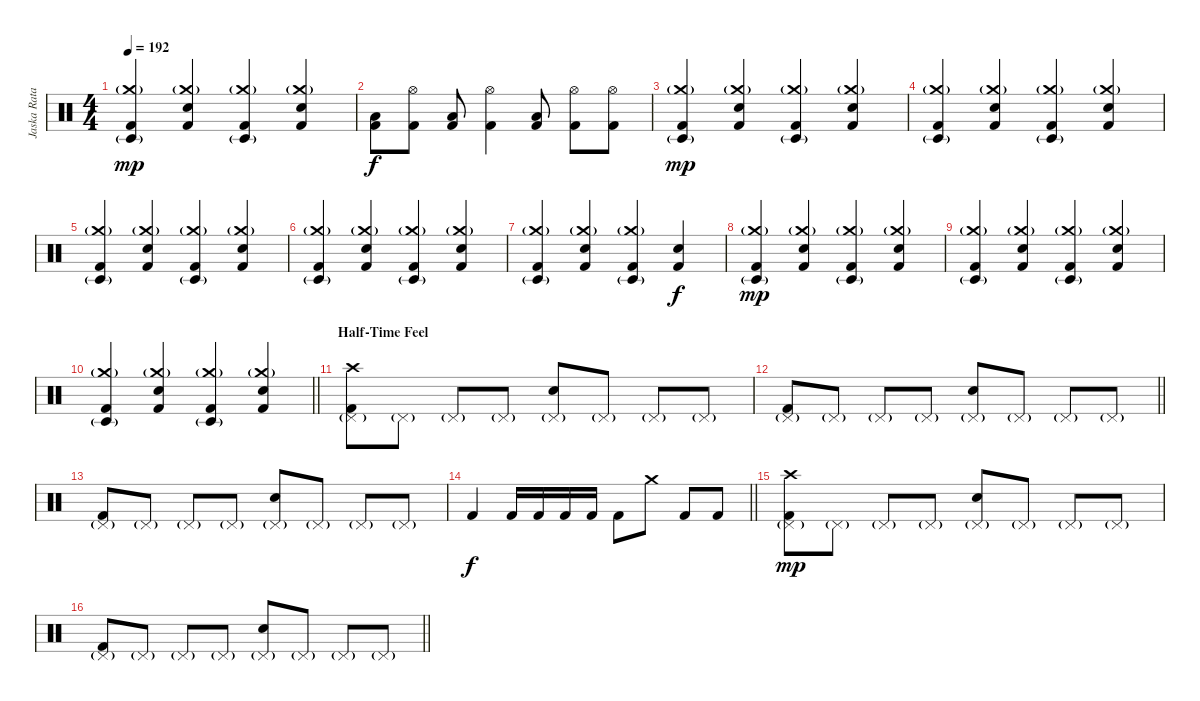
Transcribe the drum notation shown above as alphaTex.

\track ("Jaska Ratakinan" "Jaska Rata") {instrument percussion}
\staff {score}
\articulation defaults
\ts (4 4)
\tempo 192
\clef neutral
\ks c
("Kick (hit) 2" "Crash medium (hit)"{g} "Timbale low (hit)"{g}).4{dy mp} ("Kick (hit) 2" "Crash medium (hit)"{g} "Snare (hit) 2").4 ("Kick (hit) 2" "Crash medium (hit)"{g} "Timbale low (hit)"{g}).4 ("Kick (hit) 2" "Crash medium (hit)"{g} "Snare (hit) 2").4 |
("Kick (hit) 2" "Low Tom (hit)").8{dy f} ("Kick (hit) 2" "Hi-Hat (open)").8 ("Kick (hit) 2" "Low Tom (hit)").8 ("Kick (hit) 2" "Hi-Hat (open)").4 ("Kick (hit) 2" "Low Tom (hit)").8 ("Kick (hit) 2" "Hi-Hat (open)").8 ("Kick (hit) 2" "Hi-Hat (open)").8 |
("Kick (hit) 2" "Crash medium (hit)"{g} "Timbale low (hit)"{g}).4{dy mp} ("Kick (hit) 2" "Crash medium (hit)"{g} "Snare (hit) 2").4 ("Kick (hit) 2" "Crash medium (hit)"{g} "Timbale low (hit)"{g}).4 ("Kick (hit) 2" "Crash medium (hit)"{g} "Snare (hit) 2").4 |
("Kick (hit) 2" "Crash medium (hit)"{g} "Timbale low (hit)"{g}).4 ("Kick (hit) 2" "Crash medium (hit)"{g} "Snare (hit) 2").4 ("Kick (hit) 2" "Crash medium (hit)"{g} "Timbale low (hit)"{g}).4 ("Kick (hit) 2" "Crash medium (hit)"{g} "Snare (hit) 2").4 |
("Kick (hit) 2" "Crash medium (hit)"{g} "Timbale low (hit)"{g}).4 ("Kick (hit) 2" "Crash medium (hit)"{g} "Snare (hit) 2").4 ("Kick (hit) 2" "Crash medium (hit)"{g} "Timbale low (hit)"{g}).4 ("Kick (hit) 2" "Crash medium (hit)"{g} "Snare (hit) 2").4 |
("Kick (hit) 2" "Crash medium (hit)"{g} "Timbale low (hit)"{g}).4 ("Kick (hit) 2" "Crash medium (hit)"{g} "Snare (hit) 2").4 ("Kick (hit) 2" "Crash medium (hit)"{g} "Timbale low (hit)"{g}).4 ("Kick (hit) 2" "Crash medium (hit)"{g} "Snare (hit) 2").4 |
("Kick (hit) 2" "Crash medium (hit)"{g} "Timbale low (hit)"{g}).4 ("Kick (hit) 2" "Crash medium (hit)"{g} "Snare (hit) 2").4 ("Kick (hit) 2" "Crash medium (hit)"{g} "Timbale low (hit)"{g}).4 ("Kick (hit) 2" "Snare (hit) 2").4{dy f} |
("Kick (hit) 2" "Crash medium (hit)"{g} "Timbale low (hit)"{g}).4{dy mp} ("Kick (hit) 2" "Crash medium (hit)"{g} "Snare (hit) 2").4 ("Kick (hit) 2" "Crash medium (hit)"{g} "Timbale low (hit)"{g}).4 ("Kick (hit) 2" "Crash medium (hit)"{g} "Snare (hit) 2").4 |
("Kick (hit) 2" "Crash medium (hit)"{g} "Timbale low (hit)"{g}).4 ("Kick (hit) 2" "Crash medium (hit)"{g} "Snare (hit) 2").4 ("Kick (hit) 2" "Crash medium (hit)"{g} "Timbale low (hit)"{g}).4 ("Kick (hit) 2" "Crash medium (hit)"{g} "Snare (hit) 2").4 |
\barLineRight lightlight
("Kick (hit) 2" "Crash medium (hit)"{g} "Timbale low (hit)"{g}).4 ("Kick (hit) 2" "Crash medium (hit)"{g} "Snare (hit) 2").4 ("Kick (hit) 2" "Crash medium (hit)"{g} "Timbale low (hit)"{g}).4 ("Kick (hit) 2" "Crash medium (hit)"{g} "Snare (hit) 2").4 |
\section ("" "Half-Time Feel")
("Kick (hit) 2" "Pedal Hi-Hat (hit)"{g} "Crash high (hit)").8 "Pedal Hi-Hat (hit)"{g}.8 "Pedal Hi-Hat (hit)"{g}.8 "Pedal Hi-Hat (hit)"{g}.8 ("Pedal Hi-Hat (hit)"{g} "Electric Snare (hit)").8 "Pedal Hi-Hat (hit)"{g}.8 "Pedal Hi-Hat (hit)"{g}.8 "Pedal Hi-Hat (hit)"{g}.8 |
\barLineRight lightlight
("Kick (hit) 2" "Pedal Hi-Hat (hit)"{g}).8 "Pedal Hi-Hat (hit)"{g}.8 "Pedal Hi-Hat (hit)"{g}.8 "Pedal Hi-Hat (hit)"{g}.8 ("Pedal Hi-Hat (hit)"{g} "Electric Snare (hit)").8 "Pedal Hi-Hat (hit)"{g}.8 "Pedal Hi-Hat (hit)"{g}.8 "Pedal Hi-Hat (hit)"{g}.8 |
("Kick (hit) 2" "Pedal Hi-Hat (hit)"{g}).8 "Pedal Hi-Hat (hit)"{g}.8 "Pedal Hi-Hat (hit)"{g}.8 "Pedal Hi-Hat (hit)"{g}.8 ("Pedal Hi-Hat (hit)"{g} "Electric Snare (hit)").8 "Pedal Hi-Hat (hit)"{g}.8 "Pedal Hi-Hat (hit)"{g}.8 "Pedal Hi-Hat (hit)"{g}.8 |
\barLineRight lightlight "Kick (hit) 2".4{dy f} "Kick (hit) 2".16 "Kick (hit) 2".16 "Kick (hit) 2".16 "Kick (hit) 2".16 "Kick (hit) 2".8 "Crash medium (hit)".8 "Kick (hit) 2".8 "Kick (hit) 2".8
|
("Kick (hit) 2" "Pedal Hi-Hat (hit)"{g} "Crash high (hit)").8{dy mp} "Pedal Hi-Hat (hit)"{g}.8 "Pedal Hi-Hat (hit)"{g}.8 "Pedal Hi-Hat (hit)"{g}.8 ("Pedal Hi-Hat (hit)"{g} "Electric Snare (hit)").8 "Pedal Hi-Hat (hit)"{g}.8 "Pedal Hi-Hat (hit)"{g}.8 "Pedal Hi-Hat (hit)"{g}.8 |
\barLineRight lightlight
("Kick (hit) 2" "Pedal Hi-Hat (hit)"{g}).8 "Pedal Hi-Hat (hit)"{g}.8 "Pedal Hi-Hat (hit)"{g}.8 "Pedal Hi-Hat (hit)"{g}.8 ("Pedal Hi-Hat (hit)"{g} "Electric Snare (hit)").8 "Pedal Hi-Hat (hit)"{g}.8 "Pedal Hi-Hat (hit)"{g}.8 "Pedal Hi-Hat (hit)"{g}.8
